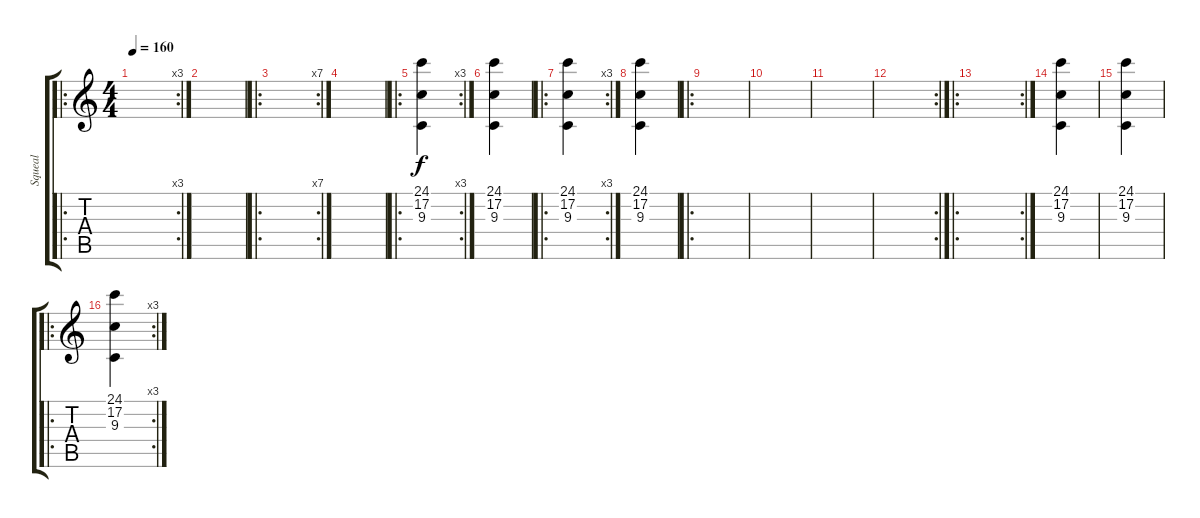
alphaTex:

\track ("Squeal" "Squeal") {instrument birdtweet}
\staff {score tabs}
\tuning (C4 G3 Eb3 Bb2 F2 C2) {hide}
\ro
\rc 3
\ts (4 4)
\tempo 160
\clef g2
\ks c
|
|
\ro
\rc 7
|
|
\ro
\rc 3
(24.1 17.2 9.3).4 |
(24.1 17.2 9.3).4 |
\ro
\rc 3
(24.1 17.2 9.3).4 |
(24.1 17.2 9.3).4 |
\ro
|
|
|
\rc 2
|
\ro
\rc 2
|
(24.1 17.2 9.3).4 |
(24.1 17.2 9.3).4 |
\ro
\rc 3
(24.1 17.2 9.3).4
